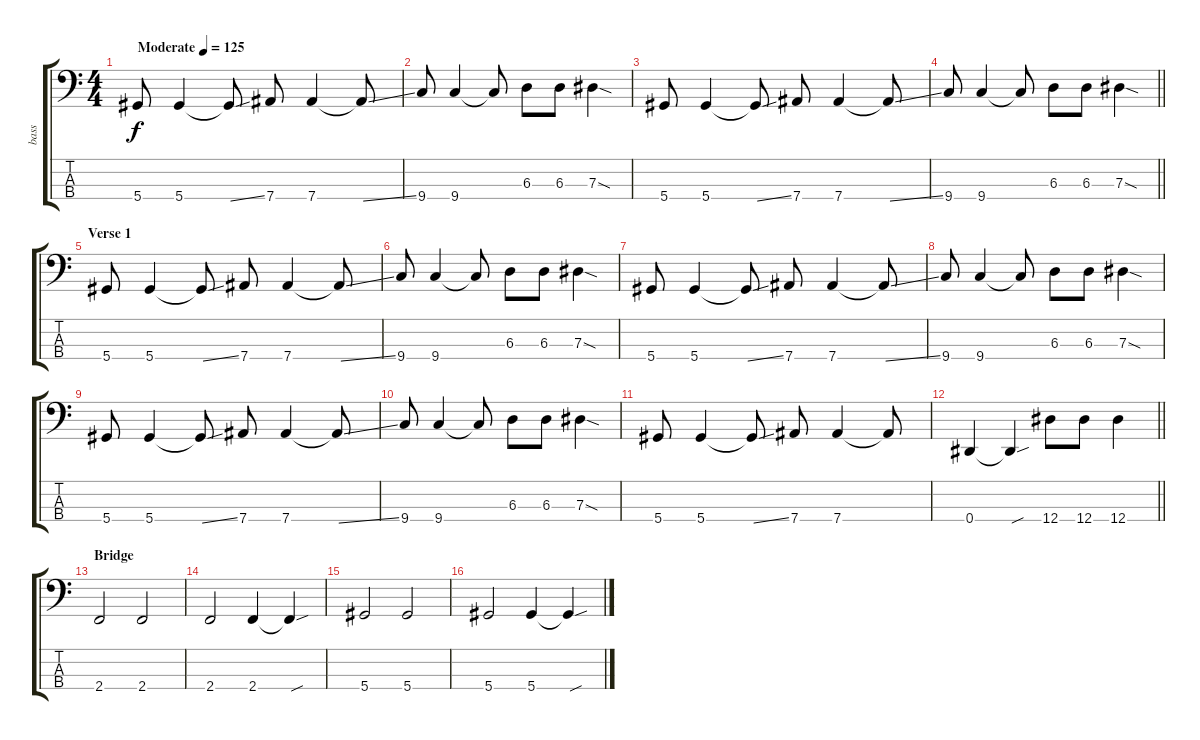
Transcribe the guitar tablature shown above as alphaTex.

\track ("bass" "bass") {instrument electricbassfinger}
\staff {score tabs}
\tuning (Gb2 Db2 Ab1 Eb1) {hide}
\ts (4 4)
\tempo (125 "Moderate")
\clef f4
\ks c
5.4.8{dy f instrument electricbassfinger} 5.4.4 5.4{ss t}.8 7.4.8 7.4.4 7.4{ss t}.8 |
9.4.8 9.4.4 9.4{t}.8 6.3.8 6.3.8 7.3{sod}.4 |
5.4.8 5.4.4 5.4{ss t}.8 7.4.8 7.4.4 7.4{ss t}.8 |
\barLineRight lightlight
9.4.8 9.4.4 9.4{t}.8 6.3.8 6.3.8 7.3{sod}.4 |
\section ("" "Verse 1")
5.4.8 5.4.4 5.4{ss t}.8 7.4.8 7.4.4 7.4{ss t}.8 |
9.4.8 9.4.4 9.4{t}.8 6.3.8 6.3.8 7.3{sod}.4 |
5.4.8 5.4.4 5.4{ss t}.8 7.4.8 7.4.4 7.4{ss t}.8 |
9.4.8 9.4.4 9.4{t}.8 6.3.8 6.3.8 7.3{sod}.4 |
5.4.8 5.4.4 5.4{ss t}.8 7.4.8 7.4.4 7.4{ss t}.8 |
9.4.8 9.4.4 9.4{t}.8 6.3.8 6.3.8 7.3{sod}.4 |
5.4.8 5.4.4 5.4{ss t}.8 7.4.8 7.4.4 7.4{t}.8 |
\barLineRight lightlight
0.4.4 0.4{sou t}.4 12.4.8 12.4.8 12.4.4 |
\section ("" "Bridge")
2.4.2 2.4.2 |
2.4.2 2.4.4 2.4{sou t}.4 |
5.4.2 5.4.2 |
5.4.2 5.4.4 5.4{sou t}.4
